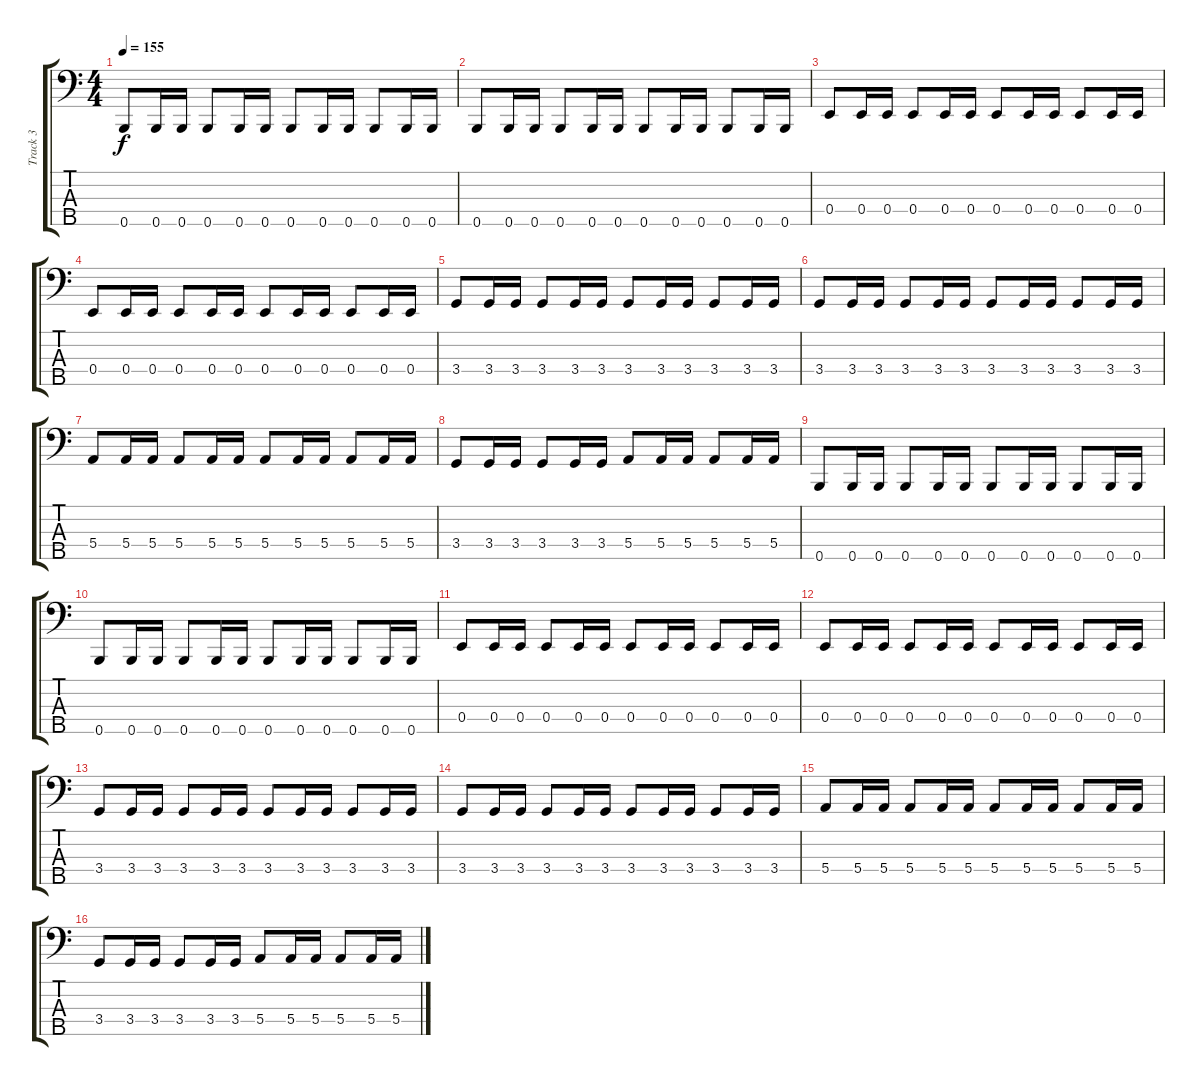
\track ("Track 3" "Track 3") {instrument slapbass2}
\staff {score tabs}
\tuning (Gb2 D2 A1 E1 B0) {hide}
\ts (4 4)
\tempo 155
\clef f4
\ks c
0.5.8{dy f} 0.5.16 0.5.16 0.5.8 0.5.16 0.5.16 0.5.8 0.5.16 0.5.16 0.5.8 0.5.16 0.5.16 |
0.5.8 0.5.16 0.5.16 0.5.8 0.5.16 0.5.16 0.5.8 0.5.16 0.5.16 0.5.8 0.5.16 0.5.16 |
0.4.8 0.4.16 0.4.16 0.4.8 0.4.16 0.4.16 0.4.8 0.4.16 0.4.16 0.4.8 0.4.16 0.4.16 |
0.4.8 0.4.16 0.4.16 0.4.8 0.4.16 0.4.16 0.4.8 0.4.16 0.4.16 0.4.8 0.4.16 0.4.16 |
3.4.8 3.4.16 3.4.16 3.4.8 3.4.16 3.4.16 3.4.8 3.4.16 3.4.16 3.4.8 3.4.16 3.4.16 |
3.4.8 3.4.16 3.4.16 3.4.8 3.4.16 3.4.16 3.4.8 3.4.16 3.4.16 3.4.8 3.4.16 3.4.16 |
5.4.8 5.4.16 5.4.16 5.4.8 5.4.16 5.4.16 5.4.8 5.4.16 5.4.16 5.4.8 5.4.16 5.4.16 |
3.4.8 3.4.16 3.4.16 3.4.8 3.4.16 3.4.16 5.4.8 5.4.16 5.4.16 5.4.8 5.4.16 5.4.16 |
0.5.8 0.5.16 0.5.16 0.5.8 0.5.16 0.5.16 0.5.8 0.5.16 0.5.16 0.5.8 0.5.16 0.5.16 |
0.5.8 0.5.16 0.5.16 0.5.8 0.5.16 0.5.16 0.5.8 0.5.16 0.5.16 0.5.8 0.5.16 0.5.16 |
0.4.8 0.4.16 0.4.16 0.4.8 0.4.16 0.4.16 0.4.8 0.4.16 0.4.16 0.4.8 0.4.16 0.4.16 |
0.4.8 0.4.16 0.4.16 0.4.8 0.4.16 0.4.16 0.4.8 0.4.16 0.4.16 0.4.8 0.4.16 0.4.16 |
3.4.8 3.4.16 3.4.16 3.4.8 3.4.16 3.4.16 3.4.8 3.4.16 3.4.16 3.4.8 3.4.16 3.4.16 |
3.4.8 3.4.16 3.4.16 3.4.8 3.4.16 3.4.16 3.4.8 3.4.16 3.4.16 3.4.8 3.4.16 3.4.16 |
5.4.8 5.4.16 5.4.16 5.4.8 5.4.16 5.4.16 5.4.8 5.4.16 5.4.16 5.4.8 5.4.16 5.4.16 |
3.4.8 3.4.16 3.4.16 3.4.8 3.4.16 3.4.16 5.4.8 5.4.16 5.4.16 5.4.8 5.4.16 5.4.16
